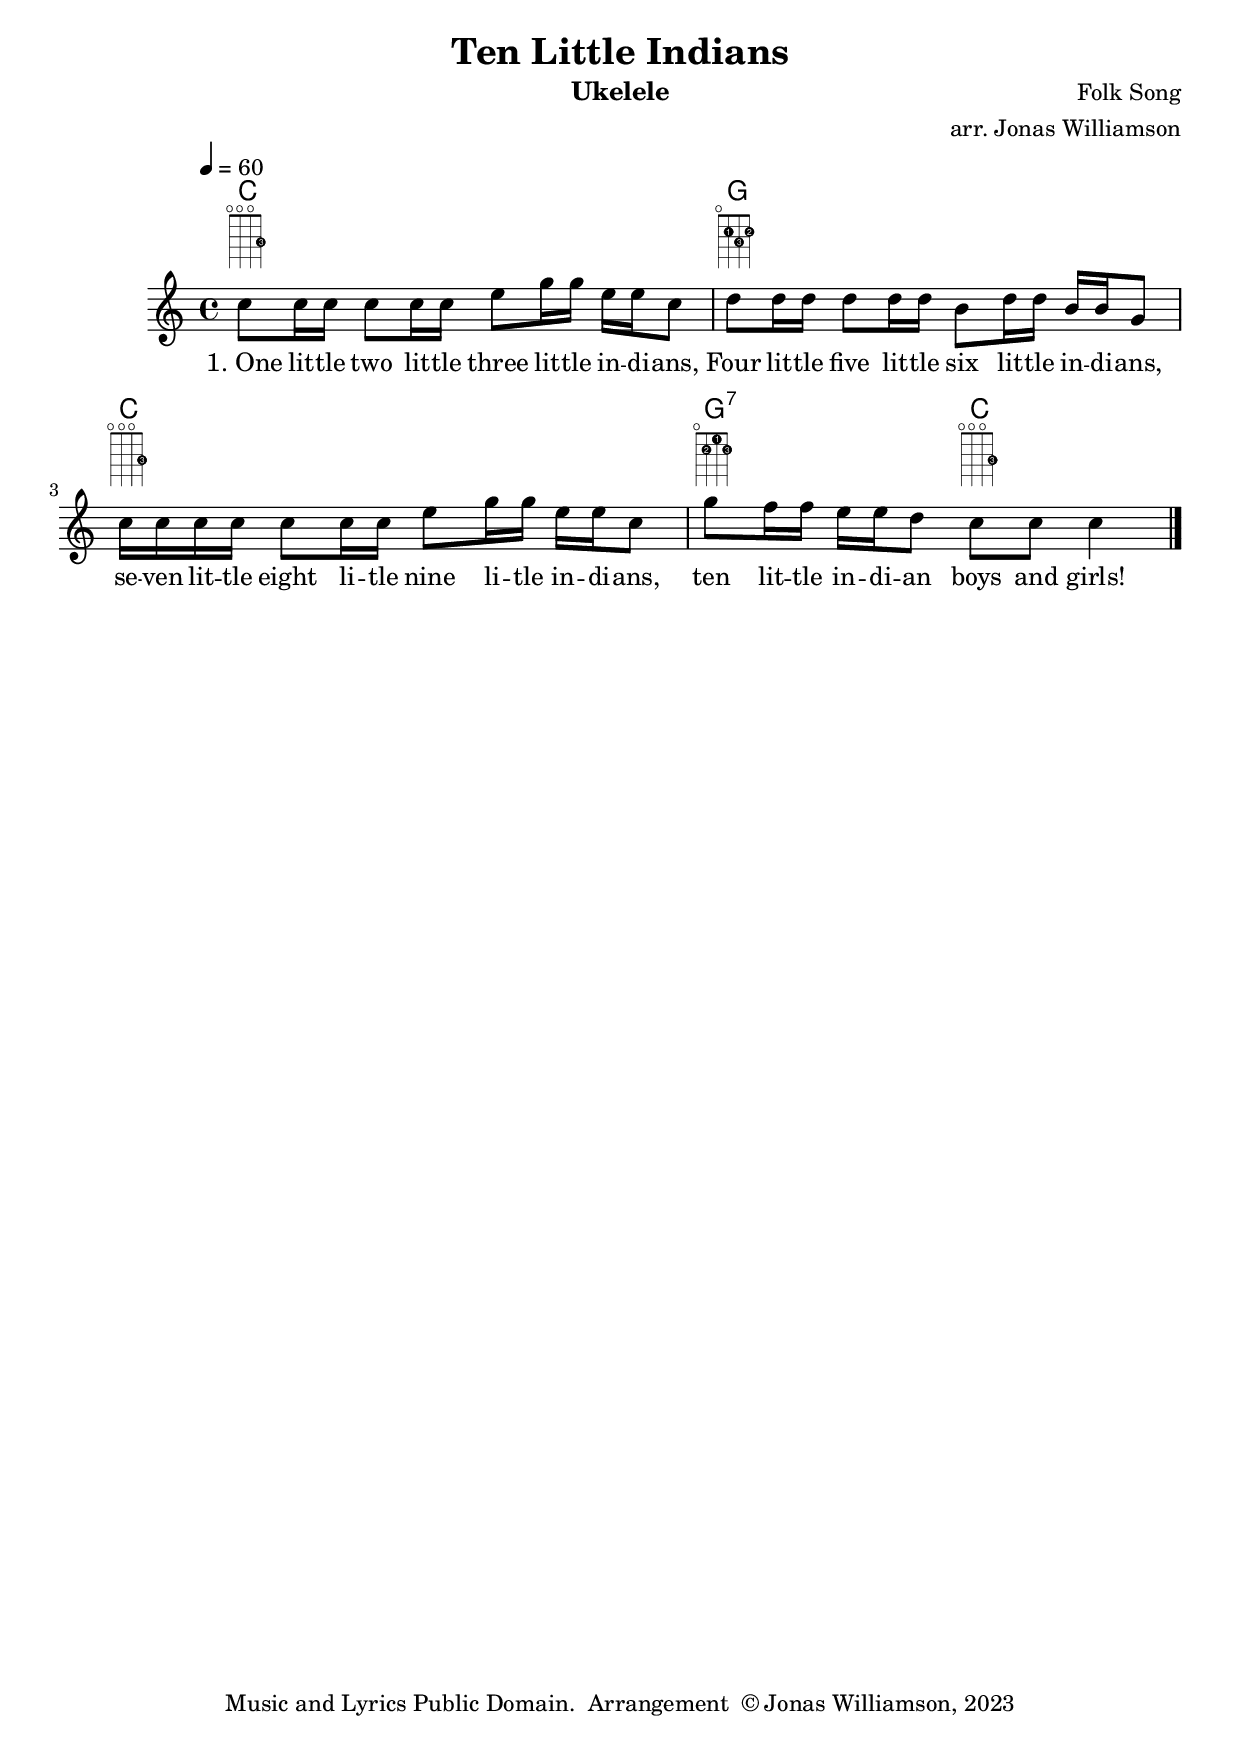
\version "2.7.39"
\include "predefined-ukulele-fretboards.ly"

\header {
       title = "Ten Little Indians"
       composer = "Folk Song"
       instrument = "Ukelele"
       arranger = "arr. Jonas Williamson"
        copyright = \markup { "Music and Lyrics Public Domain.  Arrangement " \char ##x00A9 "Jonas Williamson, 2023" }
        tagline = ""
}


     global = {
        \time 4/4
	\tempo 4=60
	
}
     

	
    myChords = \chordmode {
      c1
      g1
      c1
      g2:7 c2
    }

     fretBoards = {  \set Staff.stringTunings = #ukulele-tuning
        \override FretBoard.fret-diagram-details.finger-code = #'in-dot
        \myChords}

     vocals =  \relative c'' {
        \key c\major 
        c8  c16 c16 c8 c16 c16 e8 g16 g16 e16 e16 c8 | 
        d8 d16 d16 d8 d16 d16 b8 d16 d16 b16 b16 g8 |
        c16 c 16 c16 c16 c8 c16 c16 e8 g16 g16 e16 e16 c8 |
    g'8  f16 f16 e16 e16 d8 c8 c8 c4 
       

        \bar "|."
     }
  
	\addlyrics { "1. One"  lit -- tle two lit -- tle three lit -- tle in -- di -- ans, Four lit -- tle five lit -- tle six lit -- tle in -- di -- ans, se -- ven lit -- tle eight li -- tle nine li -- tle in -- di -- ans, ten lit -- tle in -- di -- an boys and girls!}


     \score {
         
        \new StaffGroup <<
           \new ChordNames \myChords
           \new FretBoards \fretBoards
           \new Staff << \global \vocals >>


     >>
        \layout { \context {
      \Score
      \override SpacingSpanner.base-shortest-duration = #(ly:make-moment 1/16)
    }
  }
        \midi { \tempo 2=90}
     }  
